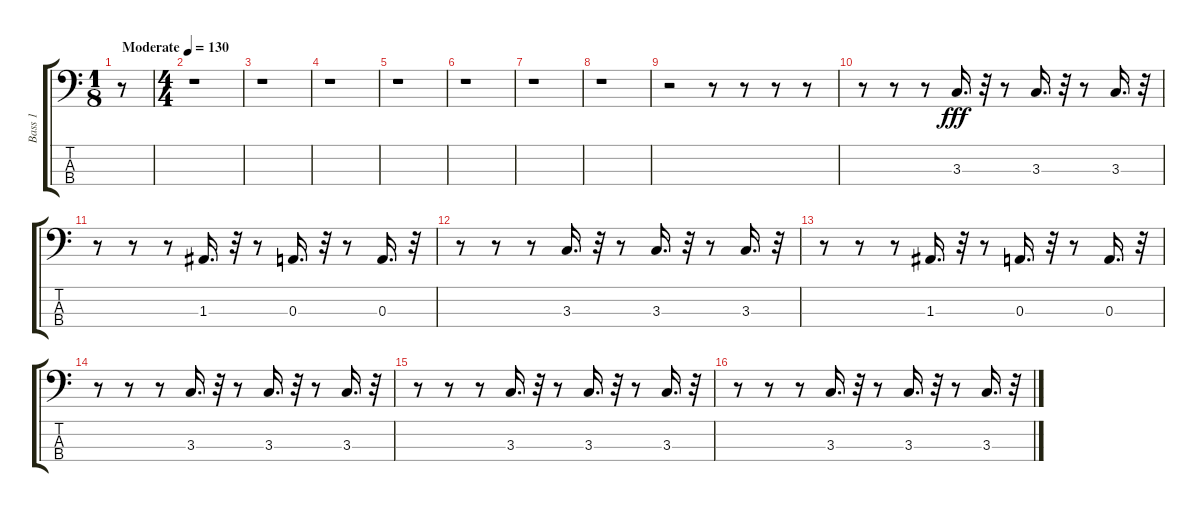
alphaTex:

\track ("Bass 1" "Bass 1") {instrument fretlessbass}
\staff {score tabs}
\tuning (G2 D2 A1 E1) {hide}
\ts (1 8)
\tempo (130 "Moderate")
\clef f4
\ks c
r.8{dy fff instrument fretlessbass} |
\ts (4 4)
r.1 |
r.1 |
r.1 |
r.1 |
r.1 |
r.1 |
r.1 |
r.2 r.8 r.8 r.8 r.8 |
r.8 r.8 r.8 3.3.16{d} r.32 r.8 3.3.16{d} r.32 r.8 3.3.16{d} r.32 |
r.8 r.8 r.8 1.3.16{d} r.32 r.8 0.3.16{d} r.32 r.8 0.3.16{d} r.32 |
r.8 r.8 r.8 3.3.16{d} r.32 r.8 3.3.16{d} r.32 r.8 3.3.16{d} r.32 |
r.8 r.8 r.8 1.3.16{d} r.32 r.8 0.3.16{d} r.32 r.8 0.3.16{d} r.32 |
r.8 r.8 r.8 3.3.16{d} r.32 r.8 3.3.16{d} r.32 r.8 3.3.16{d} r.32 |
r.8 r.8 r.8 3.3.16{d} r.32 r.8 3.3.16{d} r.32 r.8 3.3.16{d} r.32 |
r.8 r.8 r.8 3.3.16{d} r.32 r.8 3.3.16{d} r.32 r.8 3.3.16{d} r.32
